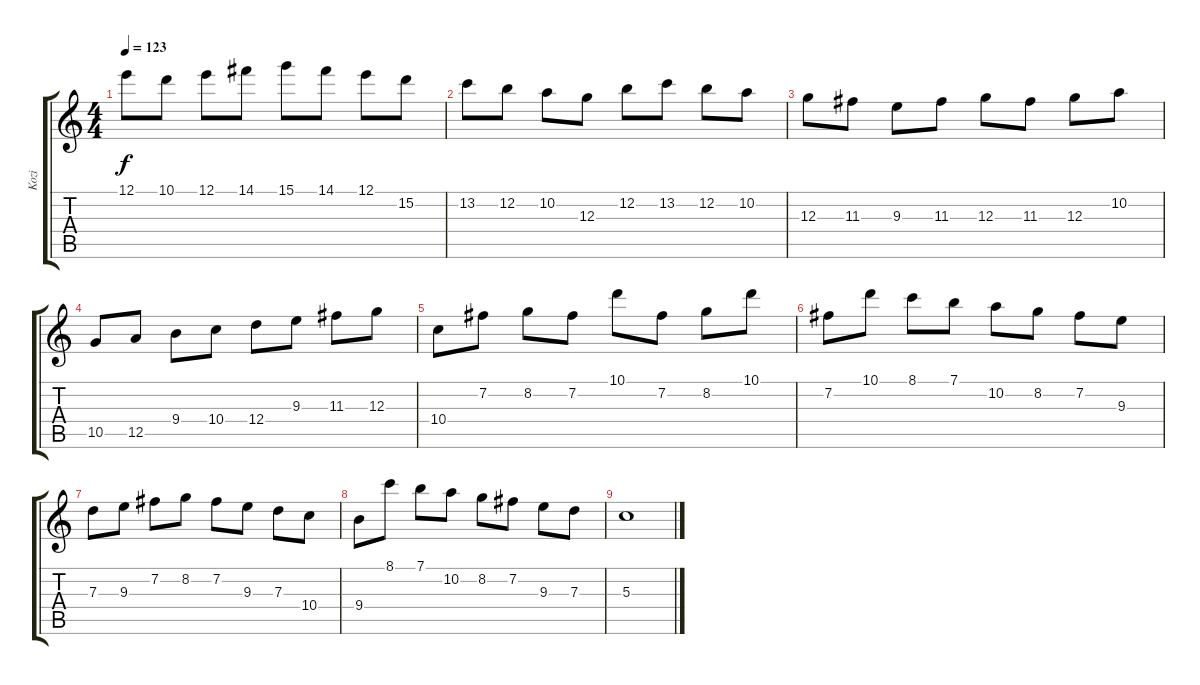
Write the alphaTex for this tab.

\track ("Kozi" "Kozi") {instrument acousticguitarnylon}
\staff {score tabs}
\tuning (E4 B3 G3 D3 A2 E2) {hide}
\ts (4 4)
\tempo 123
\clef g2
\ks c
12.1.8{dy f} 10.1.8 12.1.8 14.1.8 15.1.8 14.1.8 12.1.8 15.2.8 |
13.2.8 12.2.8 10.2.8 12.3.8 12.2.8 13.2.8 12.2.8 10.2.8 |
12.3.8 11.3.8 9.3.8 11.3.8 12.3.8 11.3.8 12.3.8 10.2.8 |
10.5.8 12.5.8 9.4.8 10.4.8 12.4.8 9.3.8 11.3.8 12.3.8 |
10.4.8 7.2.8 8.2.8 7.2.8 10.1.8 7.2.8 8.2.8 10.1.8 |
7.2.8 10.1.8 8.1.8 7.1.8 10.2.8 8.2.8 7.2.8 9.3.8 |
7.3.8 9.3.8 7.2.8 8.2.8 7.2.8 9.3.8 7.3.8 10.4.8 |
9.4.8 8.1.8 7.1.8 10.2.8 8.2.8 7.2.8 9.3.8 7.3.8 |
5.3.1
